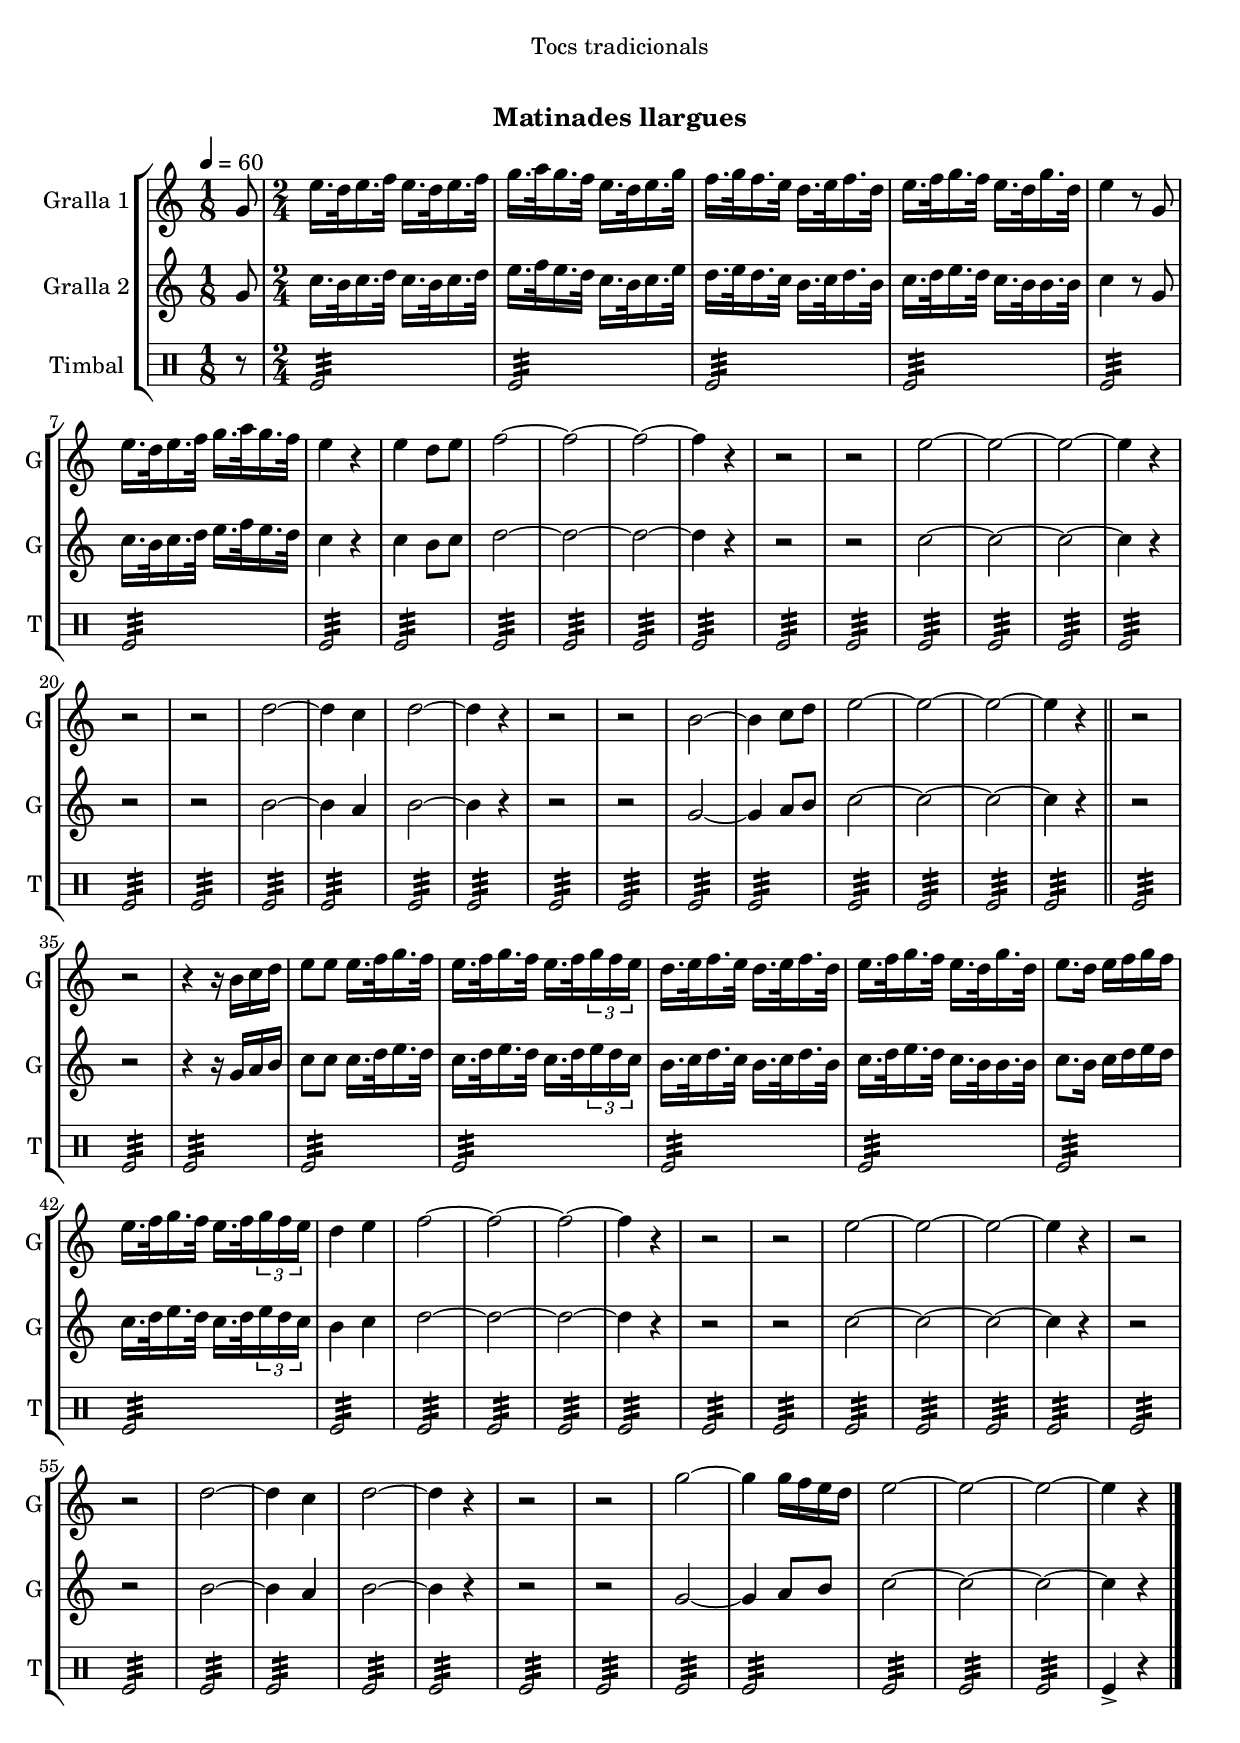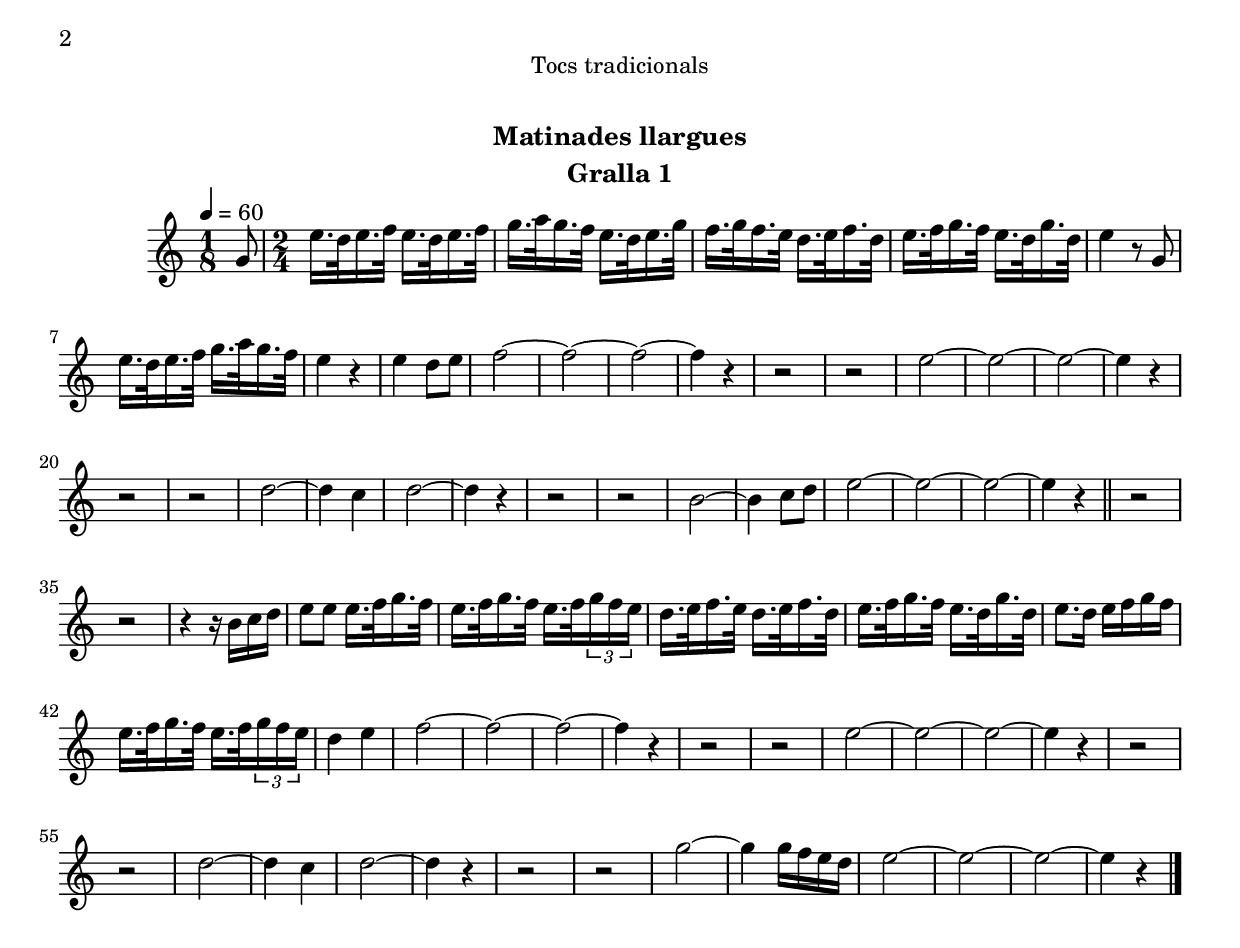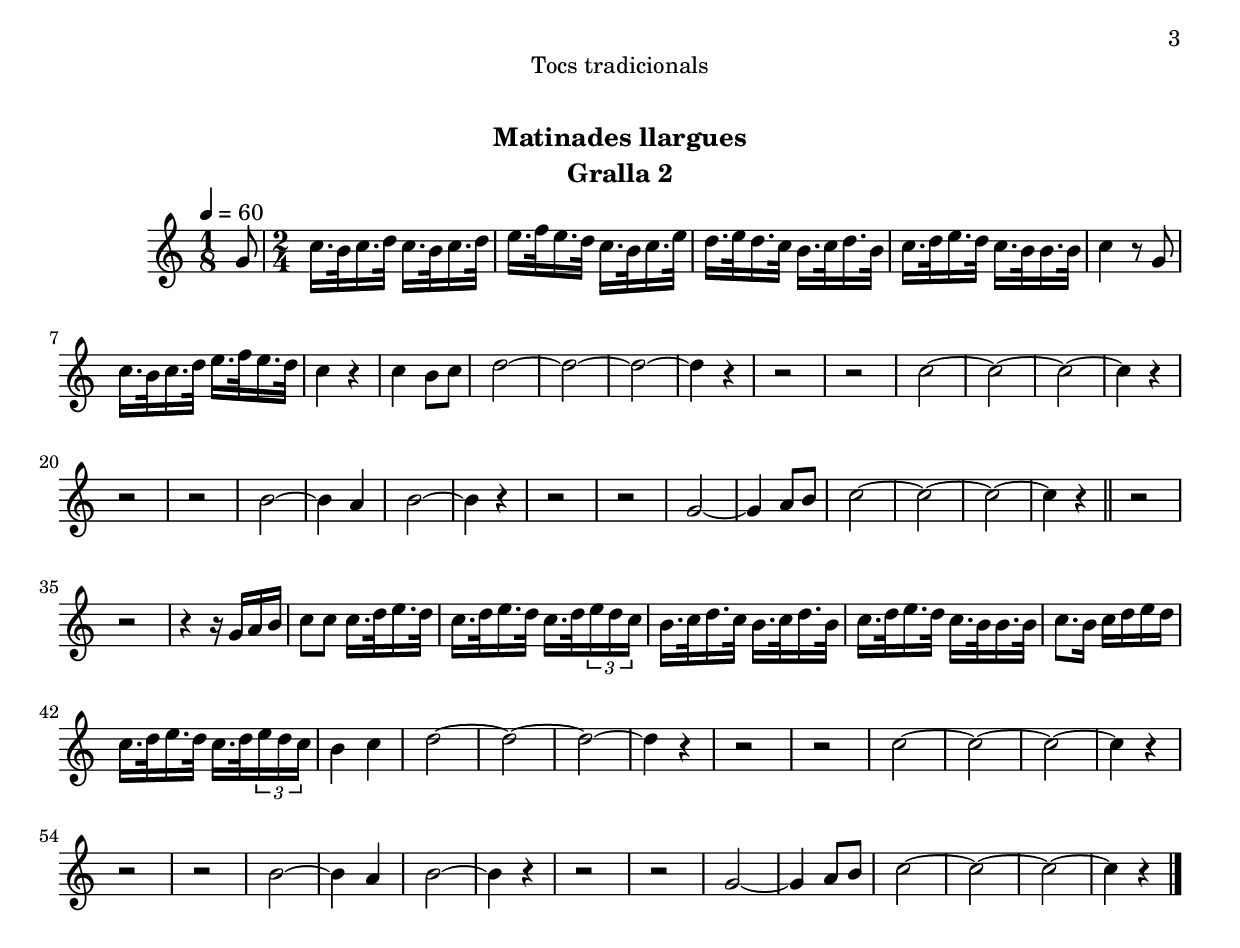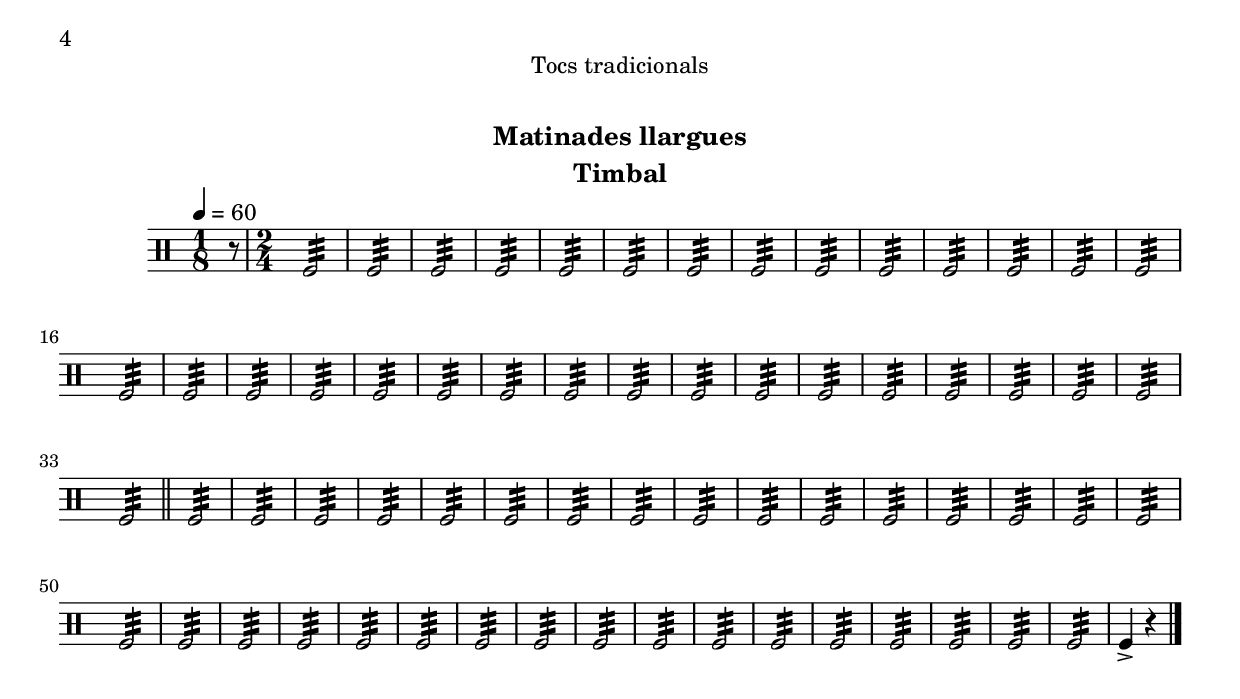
\version "2.16.0"

\header {
  dedication="Tocs tradicionals"
  title="  "
  subtitle="Matinades llargues"
  subsubtitle=""
  poet=""
  meter=""
  piece=""
  composer=""
  arranger=""
  opus=""
  instrument=""
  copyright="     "
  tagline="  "
}

liniaroAa =
\relative g'
{
  \tempo 4=60
  \clef treble
  \key c \major
  \time 1/8
  g8  |
  \time 2/4   e'16. d32 e16. f32 e16. d32 e16. f32  |
  g16. a32 g16. f32 e16. d32 e16. g32  |
  f16. g32 f16. e32 d16. e32 f16. d32  |
  %05
  e16. f32 g16. f32 e16. d32 g16. d32  |
  e4 r8 g,  |
  e'16. d32 e16. f32 g16. a32 g16. f32  |
  e4 r  |
  e4 d8 e  |
  %10
  f2 ~  |
  f2 ~  |
  f2 ~  |
  f4 r  |
  r2  |
  %15
  r2  |
  e2 ~  |
  e2 ~  |
  e2 ~  |
  e4 r  |
  %20
  r2  |
  r2  |
  d2 ~  |
  d4 c  |
  d2 ~  |
  %25
  d4 r  |
  r2  |
  r2  |
  b2 ~  |
  b4 c8 d  |
  %30
  e2 ~  |
  e2 ~  |
  e2 ~  |
  e4 r  \bar "||"
  r2  |
  %35
  r2  |
  r4 r16 b c d  |
  e8 e e16. f32 g16. f32  |
  e16. f32 g16. f32 e16. f32 \times 2/3 { g16 f e }  |
  d16. e32 f16. e32 d16. e32 f16. d32  |
  %40
  e16. f32 g16. f32 e16. d32 g16. d32  |
  e8. d16 e f g f  |
  e16. f32 g16. f32 e16. f32 \times 2/3 { g16 f e }  |
  d4 e  |
  f2 ~  |
  %45
  f2 ~  |
  f2 ~  |
  f4 r  |
  r2  |
  r2  |
  %50
  e2 ~  |
  e2 ~  |
  e2 ~  |
  e4 r  |
  r2  |
  %55
  r2  |
  d2 ~  |
  d4 c  |
  d2 ~  |
  d4 r  |
  %60
  r2  |
  r2  |
  g2 ~  |
  g4 g16 f e d  |
  e2 ~  |
  %65
  e2 ~  |
  e2 ~  |
  e4 r  \bar "|."
}

liniaroAb =
\relative g'
{
  \tempo 4=60
  \clef treble
  \key c \major
  \time 1/8
  g8  |
  \time 2/4   c16. b32 c16. d32 c16. b32 c16. d32  |
  e16. f32 e16. d32 c16. b32 c16. e32  |
  d16. e32 d16. c32 b16. c32 d16. b32  |
  %05
  c16. d32 e16. d32 c16. b32 b16. b32  |
  c4 r8 g  |
  c16. b32 c16. d32 e16. f32 e16. d32  |
  c4 r  |
  c4 b8 c  |
  %10
  d2 ~  |
  d2 ~  |
  d2 ~  |
  d4 r  |
  r2  |
  %15
  r2  |
  c2 ~  |
  c2 ~  |
  c2 ~  |
  c4 r  |
  %20
  r2  |
  r2  |
  b2 ~  |
  b4 a  |
  b2 ~  |
  %25
  b4 r  |
  r2  |
  r2  |
  g2 ~  |
  g4 a8 b  |
  %30
  c2 ~  |
  c2 ~  |
  c2 ~  |
  c4 r  \bar "||"
  r2  |
  %35
  r2  |
  r4 r16 g a b  |
  c8 c c16. d32 e16. d32  |
  c16. d32 e16. d32 c16. d32 \times 2/3 { e16 d c }  |
  b16. c32 d16. c32 b16. c32 d16. b32  |
  %40
  c16. d32 e16. d32 c16. b32 b16. b32  |
  c8. b16 c d e d  |
  c16. d32 e16. d32 c16. d32 \times 2/3 { e16 d c }  |
  b4 c  |
  d2 ~  |
  %45
  d2 ~  |
  d2 ~  |
  d4 r  |
  r2  |
  r2  |
  %50
  c2 ~  |
  c2 ~  |
  c2 ~  |
  c4 r  |
  r2  |
  %55
  r2  |
  b2 ~  |
  b4 a  |
  b2 ~  |
  b4 r  |
  %60
  r2  |
  r2  |
  g2 ~  |
  g4 a8 b  |
  c2 ~  |
  %65
  c2 ~  |
  c2 ~  |
  c4 r  \bar "|."
}

liniaroAc =
\drummode
{
  \tempo 4=60
  \time 1/8
  r8  |
  \time 2/4   tomfl2:32  |
  tomfl2:32  |
  tomfl2:32  |
  %05
  tomfl2:32  |
  tomfl2:32  |
  tomfl2:32  |
  tomfl2:32  |
  tomfl2:32  |
  %10
  tomfl2:32  |
  tomfl2:32  |
  tomfl2:32  |
  tomfl2:32  |
  tomfl2:32  |
  %15
  tomfl2:32  |
  tomfl2:32  |
  tomfl2:32  |
  tomfl2:32  |
  tomfl2:32  |
  %20
  tomfl2:32  |
  tomfl2:32  |
  tomfl2:32  |
  tomfl2:32  |
  tomfl2:32  |
  %25
  tomfl2:32  |
  tomfl2:32  |
  tomfl2:32  |
  tomfl2:32  |
  tomfl2:32  |
  %30
  tomfl2:32  |
  tomfl2:32  |
  tomfl2:32  |
  tomfl2:32  \bar "||"
  tomfl2:32  |
  %35
  tomfl2:32  |
  tomfl2:32  |
  tomfl2:32  |
  tomfl2:32  |
  tomfl2:32  |
  %40
  tomfl2:32  |
  tomfl2:32  |
  tomfl2:32  |
  tomfl2:32  |
  tomfl2:32  |
  %45
  tomfl2:32  |
  tomfl2:32  |
  tomfl2:32  |
  tomfl2:32  |
  tomfl2:32  |
  %50
  tomfl2:32  |
  tomfl2:32  |
  tomfl2:32  |
  tomfl2:32  |
  tomfl2:32  |
  %55
  tomfl2:32  |
  tomfl2:32  |
  tomfl2:32  |
  tomfl2:32  |
  tomfl2:32  |
  %60
  tomfl2:32  |
  tomfl2:32  |
  tomfl2:32  |
  tomfl2:32  |
  tomfl2:32  |
  %65
  tomfl2:32  |
  tomfl2:32  |
  tomfl4-> r  \bar "|."
}

\bookpart {
  \score {
    \new StaffGroup {
      \override Score.RehearsalMark #'self-alignment-X = #LEFT
      <<
        \new Staff \with {instrumentName = #"Gralla 1" shortInstrumentName = #"G"} \liniaroAa
        \new Staff \with {instrumentName = #"Gralla 2" shortInstrumentName = #"G"} \liniaroAb
        \new DrumStaff \with {instrumentName = #"Timbal" shortInstrumentName = #"T"} \liniaroAc
      >>
    }
    \layout {}
  }\score { \unfoldRepeats
    \new StaffGroup {
      \override Score.RehearsalMark #'self-alignment-X = #LEFT
      <<
        \new Staff \with {instrumentName = #"Gralla 1" shortInstrumentName = #"G"} \liniaroAa
        \new Staff \with {instrumentName = #"Gralla 2" shortInstrumentName = #"G"} \liniaroAb
        \new DrumStaff \with {instrumentName = #"Timbal" shortInstrumentName = #"T"} \liniaroAc
      >>
    }
    \midi {}
  }
}

\bookpart {
  \header {instrument="Gralla 1"}
  \score {
    \new StaffGroup {
      \override Score.RehearsalMark #'self-alignment-X = #LEFT
      <<
        \new Staff \liniaroAa
      >>
    }
    \layout {}
  }\score { \unfoldRepeats
    \new StaffGroup {
      \override Score.RehearsalMark #'self-alignment-X = #LEFT
      <<
        \new Staff \liniaroAa
      >>
    }
    \midi {}
  }
}

\bookpart {
  \header {instrument="Gralla 2"}
  \score {
    \new StaffGroup {
      \override Score.RehearsalMark #'self-alignment-X = #LEFT
      <<
        \new Staff \liniaroAb
      >>
    }
    \layout {}
  }\score { \unfoldRepeats
    \new StaffGroup {
      \override Score.RehearsalMark #'self-alignment-X = #LEFT
      <<
        \new Staff \liniaroAb
      >>
    }
    \midi {}
  }
}

\bookpart {
  \header {instrument="Timbal"}
  \score {
    \new StaffGroup {
      \override Score.RehearsalMark #'self-alignment-X = #LEFT
      <<
        \new DrumStaff \liniaroAc
      >>
    }
    \layout {}
  }\score { \unfoldRepeats
    \new StaffGroup {
      \override Score.RehearsalMark #'self-alignment-X = #LEFT
      <<
        \new DrumStaff \liniaroAc
      >>
    }
    \midi {}
  }
}

